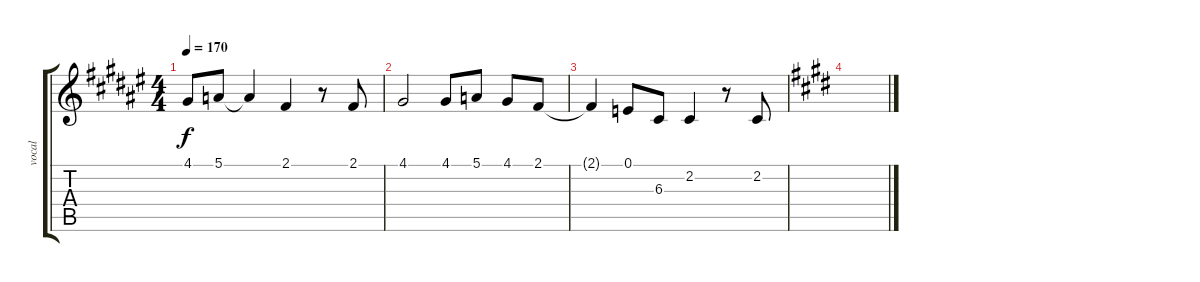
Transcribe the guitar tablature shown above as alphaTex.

\track ("vocal" "vocal") {instrument electricpiano2}
\staff {score tabs}
\tuning (E4 B3 G3 D3 A2 E2) {hide}
\ts (4 4)
\tempo 170
\clef g2
\ks f#
4.1.8{dy f} 5.1.8 5.1{t}.4 2.1.4 r.8 2.1.8 |
4.1.2 4.1.8 5.1.8 4.1.8 2.1.8 |
2.1{t}.4 0.1.8 6.3.8 2.2.4 r.8 2.2.8 |
\ks e
